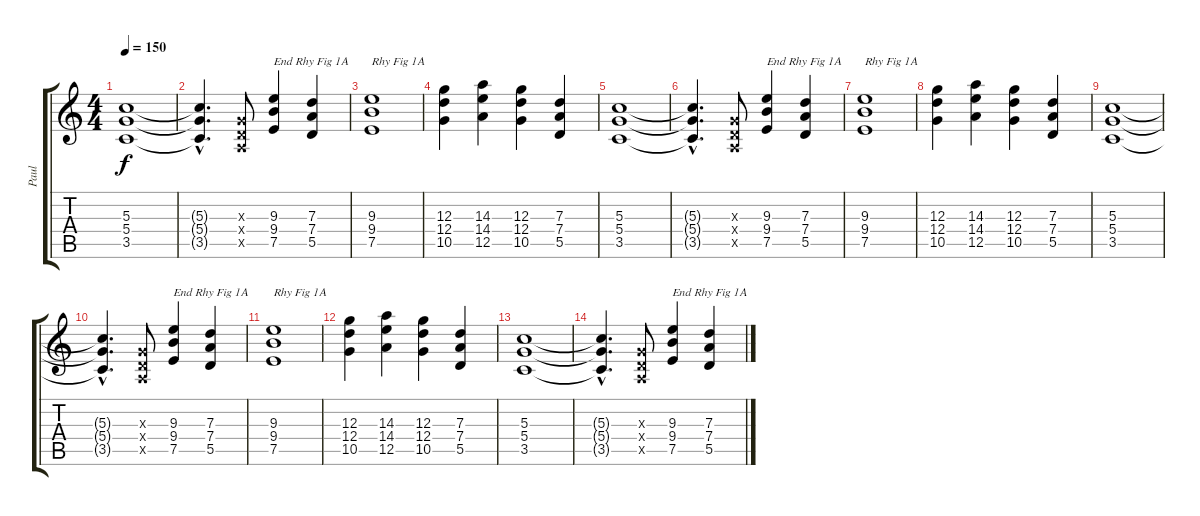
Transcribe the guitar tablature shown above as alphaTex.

\track ("Paul" "Paul") {instrument overdrivenguitar}
\staff {score tabs}
\tuning (E4 B3 G3 D3 A2 E2) {hide}
\ts (4 4)
\tempo 150
\clef g2
\ks c
(5.3 5.4 3.5).1{dy f} |
(5.3{hac t} 5.4{hac t} 3.5{hac t}).4{d} (0.3{x} 0.4{x} 0.5{x}).8 (9.3 9.4 7.5).4{txt "End Rhy Fig 1A"} (7.3 7.4 5.5).4 |
(9.3 9.4 7.5).1{txt "Rhy Fig 1A"} |
(12.3 12.4 10.5).4 (14.3 14.4 12.5).4 (12.3 12.4 10.5).4 (7.3 7.4 5.5).4 |
(5.3 5.4 3.5).1 |
(5.3{hac t} 5.4{hac t} 3.5{hac t}).4{d} (0.3{x} 0.4{x} 0.5{x}).8 (9.3 9.4 7.5).4{txt "End Rhy Fig 1A"} (7.3 7.4 5.5).4 |
(9.3 9.4 7.5).1{txt "Rhy Fig 1A"} |
(12.3 12.4 10.5).4 (14.3 14.4 12.5).4 (12.3 12.4 10.5).4 (7.3 7.4 5.5).4 |
(5.3 5.4 3.5).1 |
(5.3{hac t} 5.4{hac t} 3.5{hac t}).4{d} (0.3{x} 0.4{x} 0.5{x}).8 (9.3 9.4 7.5).4{txt "End Rhy Fig 1A"} (7.3 7.4 5.5).4 |
(9.3 9.4 7.5).1{txt "Rhy Fig 1A"} |
(12.3 12.4 10.5).4 (14.3 14.4 12.5).4 (12.3 12.4 10.5).4 (7.3 7.4 5.5).4 |
(5.3 5.4 3.5).1 |
(5.3{hac t} 5.4{hac t} 3.5{hac t}).4{d} (0.3{x} 0.4{x} 0.5{x}).8 (9.3 9.4 7.5).4{txt "End Rhy Fig 1A"} (7.3 7.4 5.5).4
